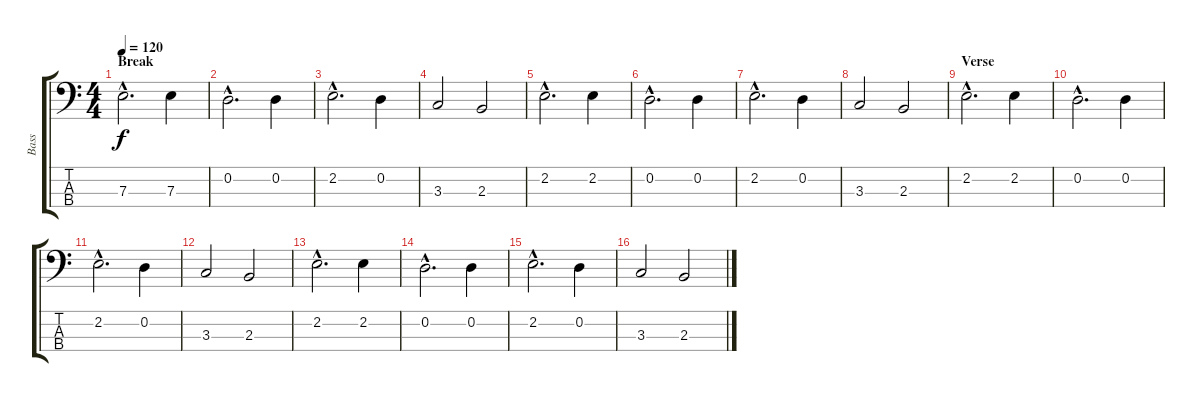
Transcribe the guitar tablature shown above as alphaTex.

\track ("Bass" "Bass") {instrument electricbassfinger}
\staff {score tabs}
\tuning (G2 D2 A1 E1) {hide}
\ts (4 4)
\section ("" "Break")
\tempo 120
\clef f4
\ks c
7.3{hac}.2{d dy f} 7.3.4 |
0.2{hac}.2{d} 0.2.4 |
2.2{hac}.2{d} 0.2.4 |
3.3.2 2.3.2 |
2.2{hac}.2{d} 2.2.4 |
0.2{hac}.2{d} 0.2.4 |
2.2{hac}.2{d} 0.2.4 |
3.3.2 2.3.2 |
\section ("" "Verse")
2.2{hac}.2{d} 2.2.4 |
0.2{hac}.2{d} 0.2.4 |
2.2{hac}.2{d} 0.2.4 |
3.3.2 2.3.2 |
2.2{hac}.2{d} 2.2.4 |
0.2{hac}.2{d} 0.2.4 |
2.2{hac}.2{d} 0.2.4 |
3.3.2 2.3.2
